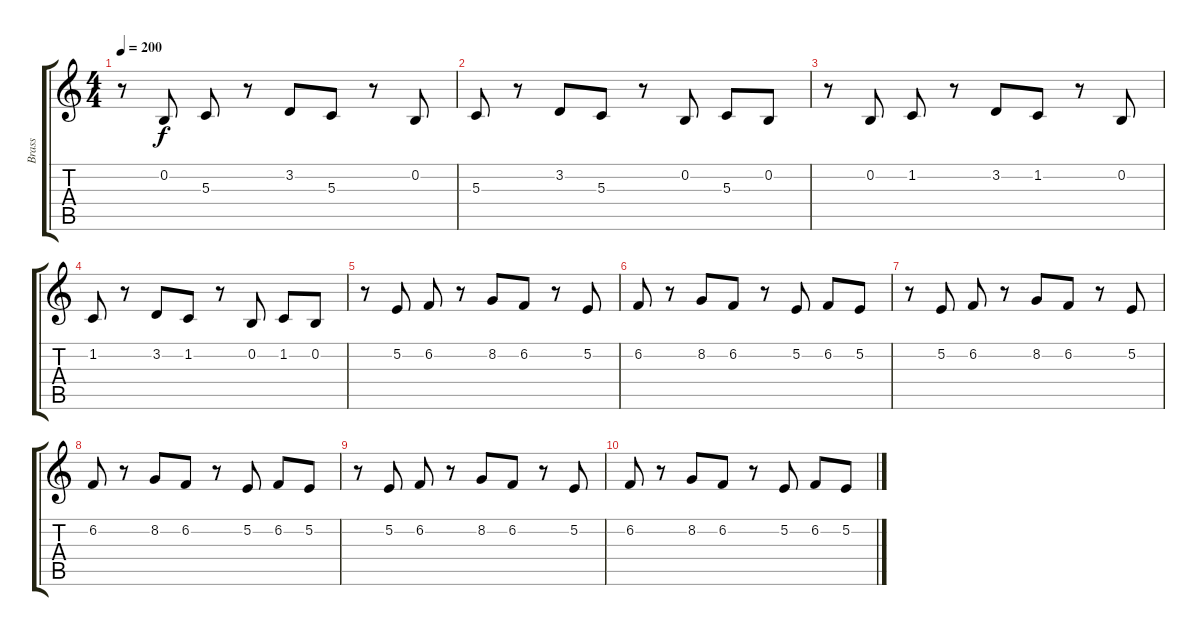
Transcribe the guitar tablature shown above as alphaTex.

\track ("Brass" "Brass") {instrument trumpet}
\staff {score tabs}
\tuning (E5 B3 G3 D3 A2 E2) {hide}
\ts (4 4)
\tempo 200
\clef g2
\ks c
r.8{dy f} 0.2.8 5.3.8 r.8 3.2.8 5.3.8 r.8 0.2.8 |
5.3.8 r.8 3.2.8 5.3.8 r.8 0.2.8 5.3.8 0.2.8 |
r.8 0.2.8 1.2.8 r.8 3.2.8 1.2.8 r.8 0.2.8 |
1.2.8 r.8 3.2.8 1.2.8 r.8 0.2.8 1.2.8 0.2.8 |
r.8 5.2.8 6.2.8 r.8 8.2.8 6.2.8 r.8 5.2.8 |
6.2.8 r.8 8.2.8 6.2.8 r.8 5.2.8 6.2.8 5.2.8 |
r.8 5.2.8 6.2.8 r.8 8.2.8 6.2.8 r.8 5.2.8 |
6.2.8 r.8 8.2.8 6.2.8 r.8 5.2.8 6.2.8 5.2.8 |
r.8 5.2.8 6.2.8 r.8 8.2.8 6.2.8 r.8 5.2.8 |
6.2.8 r.8 8.2.8 6.2.8 r.8 5.2.8 6.2.8 5.2.8
